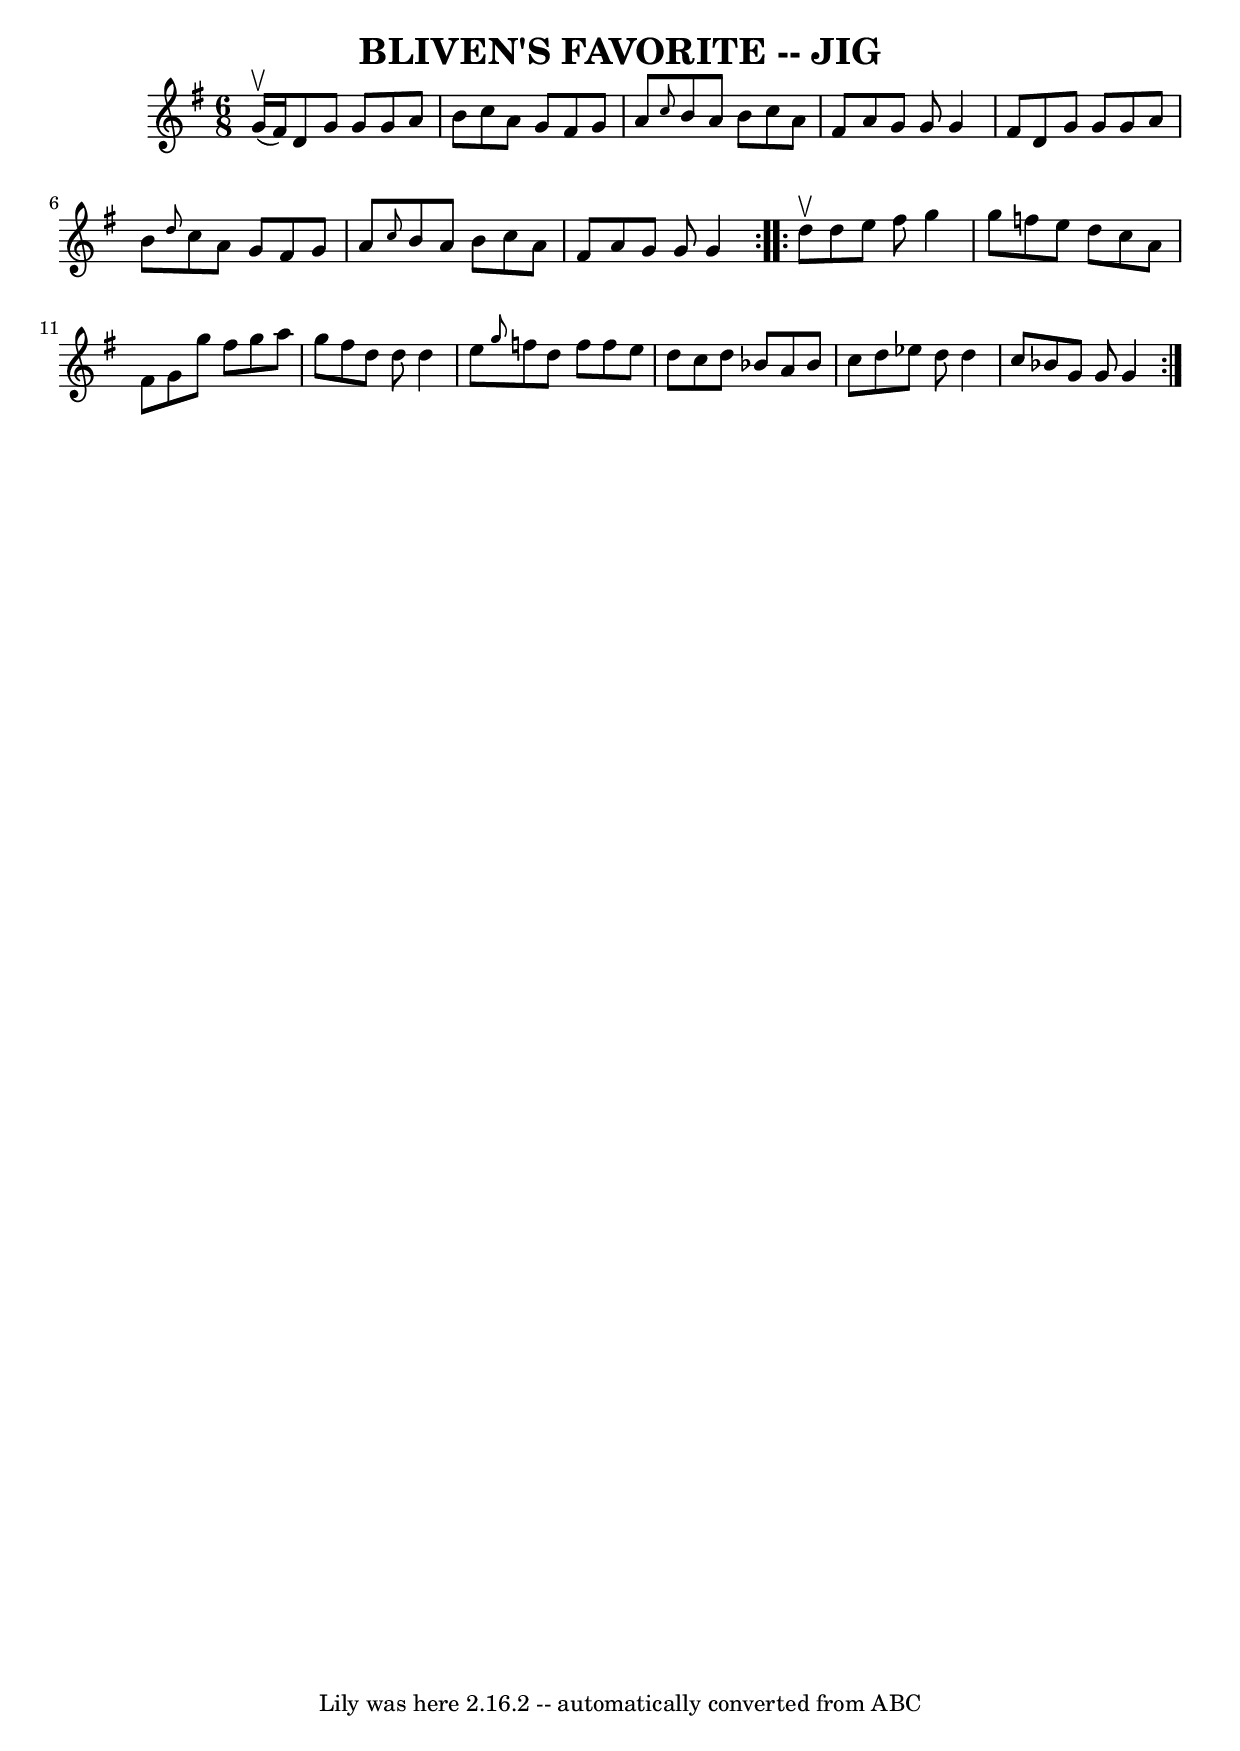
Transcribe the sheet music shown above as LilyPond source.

\version "2.16.2"
\include "Mammoth.ily"
\header {
  %% book = "Ryan's Mammoth Collection of Fiddle Tunes"
 crossRefNumber = "1"
 footnotes = ""
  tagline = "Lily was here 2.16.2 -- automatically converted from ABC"
  title = "BLIVEN'S FAVORITE -- JIG"

}
voicedefault =  {



  \repeat volta 2 {

    \time 6/8 
    \key g \major g'16 (^\upbow fis'16)        |
 d'8 g'8 g'8 g'8 a'8 b'8     |
 c''8 a'8 g'8 fis'8 g'8 a'8     |
    \grace { c''8  
	   } b'8 a'8 b'8 c''8 a'8 fis'8     |
 a'8 g'8 g'8 g'4 fis'8        |
 d'8 g'8 g'8 g'8 a'8 b'8     |
    \grace { d''8  
	   } c''8 a'8 g'8 fis'8 g'8 a'8     |
    \grace { c''8  
	   } b'8 a'8 b'8 c''8 a'8 fis'8     |
 a'8 g'8 g'8 g'4    
  }     

  \repeat volta 2 { d''8^\upbow        |
 d''8 e''8 fis''8 g''4 g''8     |
 f''8 e''8 d''8 c''8 a'8 fis'8     |
 g'8 g''8 fis''8 g''8 a''8 g''8    |
 fis''8 d''8 d''8 d''4 e''8         |
    \grace { g''8  
	   } f''8 d''8 f''8 f''8 e''8 d''8     |
 c''8 d''8 bes'8 a'8 bes'8 c''8     |
 d''8 ees''8 d''8 d''4 c''8     |
 bes'8 g'8 g'8 g'4    
  }   

}

\score{
  <<

    \context Staff="default"
    {
      \voicedefault 
      
    }

  >>
  \layout {
    
  }
  \midi {
  }

}
